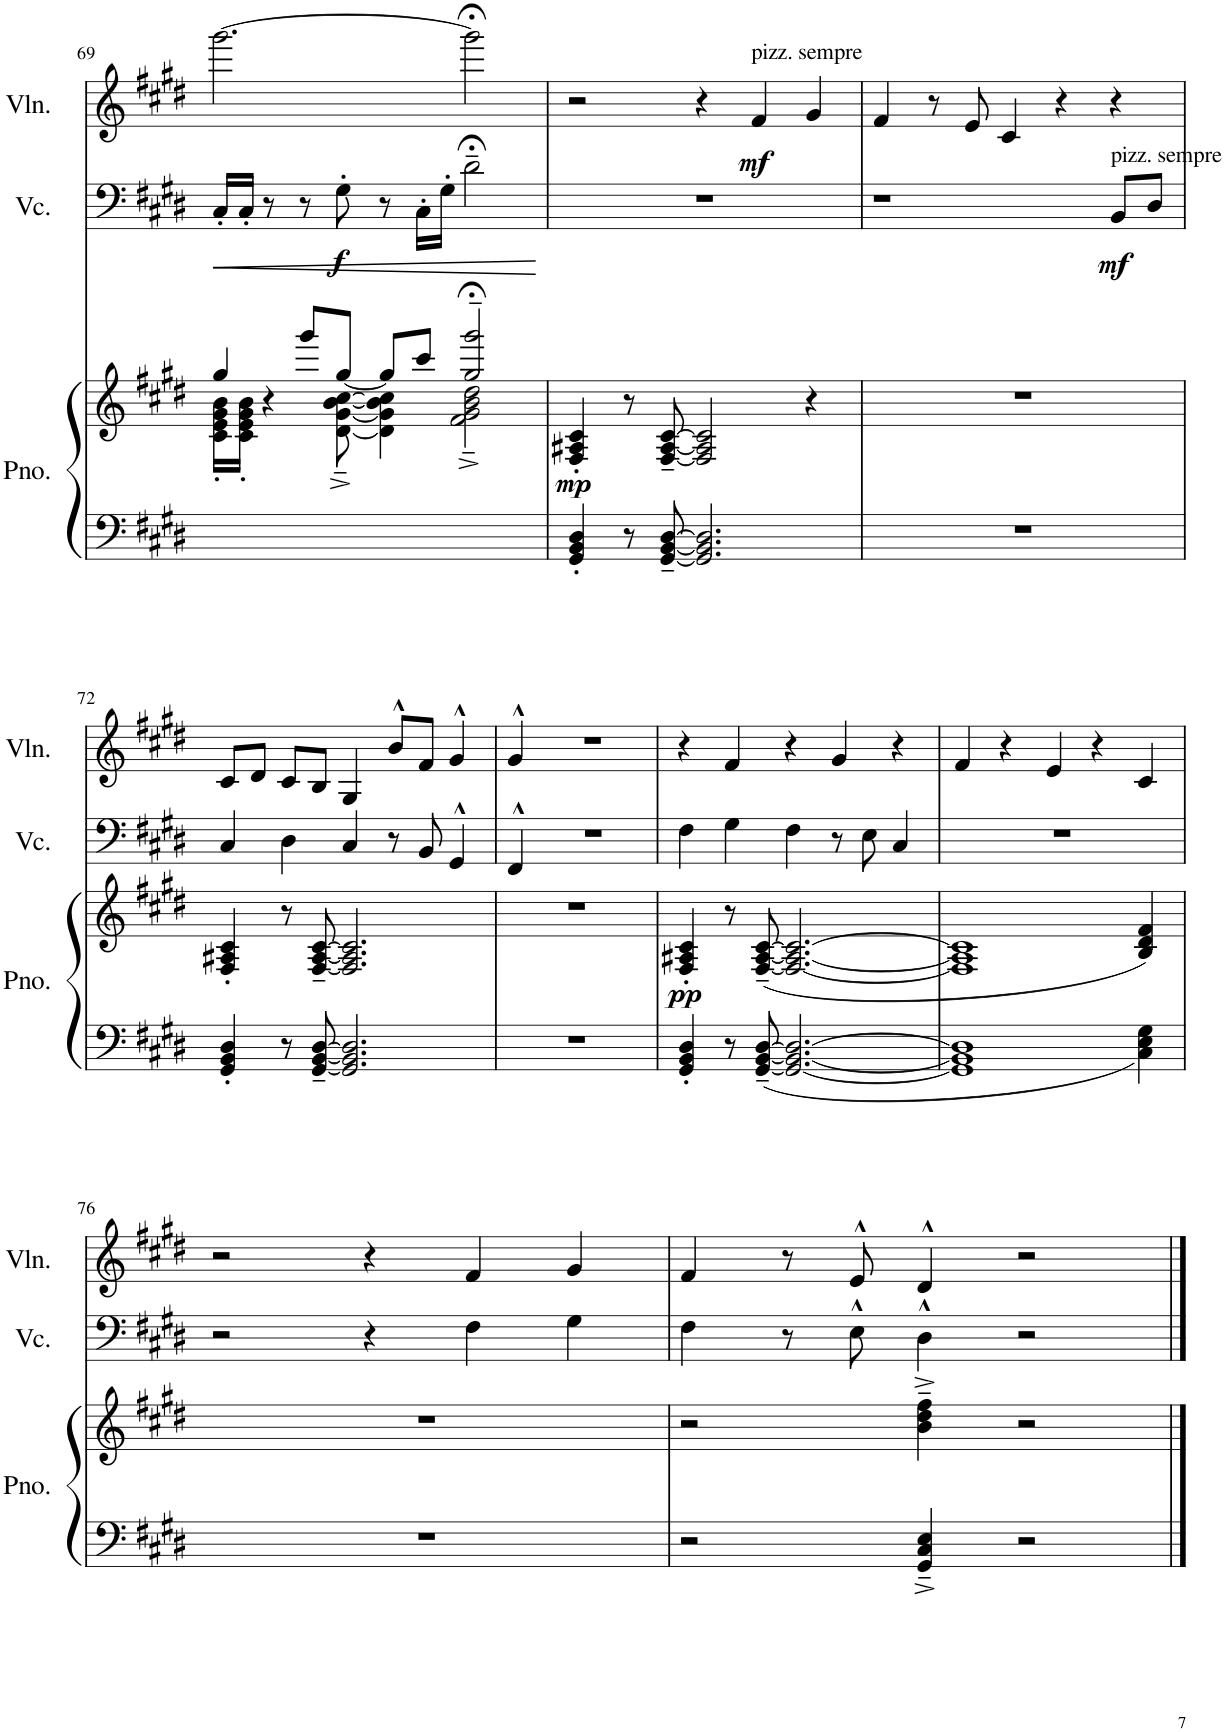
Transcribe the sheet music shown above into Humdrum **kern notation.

**kern	**kern	**dynam	**kern	**dynam	**kern	**dynam
*part3	*part3	*part3	*part2	*part2	*part1	*part1
*staff4	*staff3	*staff3/4	*staff2	*staff2	*staff1	*staff1
*I"Piano	*	*	*I"Violincello	*	*I"Violin	*
*I'Pno.	*	*	*I'Vc.	*	*I'Vln.	*
!!LO:PB:g=z
*clefF4	*clefG2	*	*clefF4	*	*clefG2	*
*k[f#c#g#d#]	*k[f#c#g#d#]	*	*k[f#c#g#d#]	*	*k[f#c#g#d#]	*
*c#:	*c#:	*	*c#:	*	*c#:	*
*M5/4	*M5/4	*	*M5/4	*	*M5/4	*
=69	=69	=69	=69	=69	=69	=69
*	*^	*	*	*	*	*
!	!	!	!	!	!LO:HP:b	!	!
8ryy	4gg#/	16c#\'< 16e\'< 16g#\'< 16b\'<LL	.	16C#'/LL	<	[2.ggg#\	.
.	.	16c#\'< 16e\'< 16g#\'< 16b\'<JJ	.	16C#'/JJ	.	.	.
4r	.	4ryy	.	8r	.	.	.
.	8ggg#/L	.	.	8r	.	.	.
!	!	!	!	!	!LO:DY:b	!	!
2..ryy	[8gg#/J	[8d#\~<^< [8g#\~<^< [8b\~<^< [8cc#\~<^<	.	8G#'\	f	.	.
.	8gg#/L]	4d#\] 4g#\] 4b\] 4cc#\]	.	8r	.	.	.
.	8ccc#/J	.	.	16C#'\LL	.	.	.
.	.	.	.	16G#'\JJ	.	.	.
.	2gg#/;<~> 2ggg#/;<~>	2f#\~<^< 2g#\~<^< 2b\~<^< 2dd#\~<^<	.	2d#;<~\	.	2ggg#;<\]	.
*	*v	*v	*	*	*	*	*
.	.	.	.	[	.	.
=70	=70	=70	=70	=70	=70	=70
!	!	!LO:DY:b	!	!	!	!
4GG#/' 4BB/' 4D#/'	4F#/' 4A#X/' 4c#/'	mp	4%5r	.	2r	.
8r	8r	.	.	.	.	.
[8GG#/~ [8BB/~ [8D#/~	[8F#/~ [8A#/~ [8c#/~	.	.	.	.	.
2.GG#/] 2.BB/] 2.D#/]	2F#/] 2A#/] 2c#/]	.	.	.	4r	.
!	!	!	!	!	!LO:TX:a:t=pizz. sempre	!
!	!	!	!	!	!	!LO:DY:b
.	.	.	.	.	4f#/	mf
.	4r	.	.	.	4g#/	.
=71	=71	=71	=71	=71	=71	=71
4%5r	4%5r	.	1r	.	4f#/	.
.	.	.	.	.	8r	.
.	.	.	.	.	8e/	.
.	.	.	.	.	4c#/	.
.	.	.	.	.	4r	.
!	!	!	!LO:TX:a:t=pizz. sempre	!	!	!
!	!	!	!	!LO:DY:b	!	!
.	.	.	8BB/L	mf	4r	.
.	.	.	8D#/J	.	.	.
!!LO:LB:g=z
=72	=72	=72	=72	=72	=72	=72
4GG#/' 4BB/' 4D#/'	4F#/' 4A#X/' 4c#/'	.	4C#/	.	8c#/L	.
.	.	.	.	.	8d#/J	.
8r	8r	.	4D#\	.	8c#/L	.
[8GG#/~ [8BB/~ [8D#/~	[8F#/~ [8A#/~ [8c#/~	.	.	.	8B/J	.
2.GG#/] 2.BB/] 2.D#/]	2.F#/] 2.A#/] 2.c#/]	.	4C#/	.	4G#/	.
.	.	.	8r	.	8b^^/L	.
.	.	.	8BB/	.	8f#/J	.
.	.	.	4GG#^^/	.	4g#^^/	.
=73	=73	=73	=73	=73	=73	=73
4%5r	4%5r	.	4FF#^^/	.	4g#^^/	.
.	.	.	1r	.	1r	.
=74	=74	=74	=74	=74	=74	=74
!	!	!LO:DY:b	!	!	!	!
4GG#/' 4BB/' 4D#/'	4F#/' 4A#X/' 4c#/'	pp	4F#\	.	4r	.
8r	8r	.	4G#\	.	4f#/	.
[8GG#/~ [8BB/~ [8D#/~	([8F#/~ [8A#/~ [8c#/~	.	.	.	.	.
2.GG#/_ 2.BB/_ 2.D#/_	2.F#/_ 2.A#/_ 2.c#/_	.	4F#\	.	4r	.
.	.	.	8r	.	4g#/	.
.	.	.	8E\	.	.	.
.	.	.	4C#/	.	4r	.
=75	=75	=75	=75	=75	=75	=75
1GG#] 1BB] 1D#]	1F#] 1A#] 1c#]	.	4%5r	.	4f#/	.
.	.	.	.	.	4r	.
.	.	.	.	.	4e/	.
.	.	.	.	.	4r	.
4C#\ 4E\ 4G#\	4B/ 4d#/ 4f#/)	.	.	.	4c#/	.
!!LO:LB:g=z
=76	=76	=76	=76	=76	=76	=76
4%5r	4%5r	.	2r	.	2r	.
.	.	.	4r	.	4r	.
.	.	.	4F#\	.	4f#/	.
.	.	.	4G#\	.	4g#/	.
=77	=77	=77	=77	=77	=77	=77
2r	2r	.	4F#\	.	4f#/	.
.	.	.	8r	.	8r	.
.	.	.	8E^^\	.	8e^^/	.
4GG#/~^ 4C#/~^ 4E/~^	4b\~^ 4dd#\~^ 4ff#\~^	.	4D#^^\	.	4d#^^/	.
2r	2r	.	2r	.	2r	.
==	==	==	==	==	==	==
*-	*-	*-	*-	*-	*-	*-
